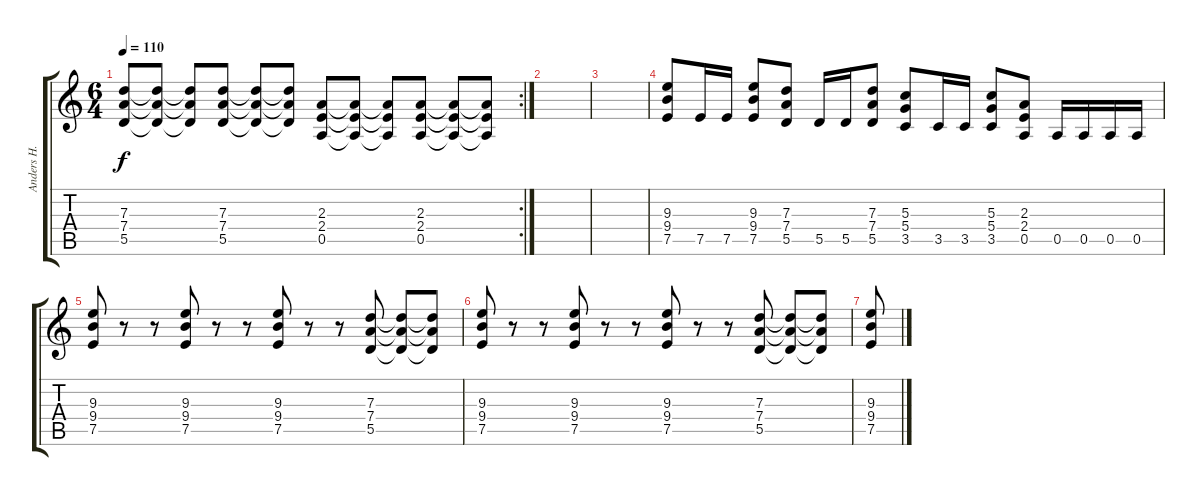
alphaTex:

\track ("Anders H. Hidle" "Anders H. ") {instrument distortionguitar}
\staff {score tabs}
\tuning (E4 B3 G3 D3 A2 E2) {hide}
\rc 2
\ts (6 4)
\tempo 110
\clef g2
\ks c
(7.3 7.4 5.5).8{dy f} (7.3{t} 7.4{t} 5.5{t}).8 (7.3{t} 7.4{t} 5.5{t}).8 (7.3 7.4 5.5).8 (7.3{t} 7.4{t} 5.5{t}).8 (7.3{t} 7.4{t} 5.5{t}).8 (2.3 2.4 0.5).8 (2.3{t} 2.4{t} 0.5{t}).8 (2.3{t} 2.4{t} 0.5{t}).8 (2.3 2.4 0.5).8 (2.3{t} 2.4{t} 0.5{t}).8 (2.3{t} 2.4{t} 0.5{t}).8 |
|
|
(9.3 9.4 7.5).8 7.5.16 7.5.16 (9.3 9.4 7.5).8 (7.3 7.4 5.5).8 5.5.16 5.5.16 (7.3 7.4 5.5).8 (5.3 5.4 3.5).8 3.5.16 3.5.16 (5.3 5.4 3.5).8 (2.3 2.4 0.5).8 0.5.16 0.5.16 0.5.16 0.5.16 |
(9.3 9.4 7.5).8 r.8 r.8 (9.3 9.4 7.5).8 r.8 r.8 (9.3 9.4 7.5).8 r.8 r.8 (7.3 7.4 5.5).8 (7.3{t} 7.4{t} 5.5{t}).8 (7.3{t} 7.4{t} 5.5{t}).8 |
(9.3 9.4 7.5).8 r.8 r.8 (9.3 9.4 7.5).8 r.8 r.8 (9.3 9.4 7.5).8 r.8 r.8 (7.3 7.4 5.5).8 (7.3{t} 7.4{t} 5.5{t}).8 (7.3{t} 7.4{t} 5.5{t}).8 |
(9.3 9.4 7.5).8
